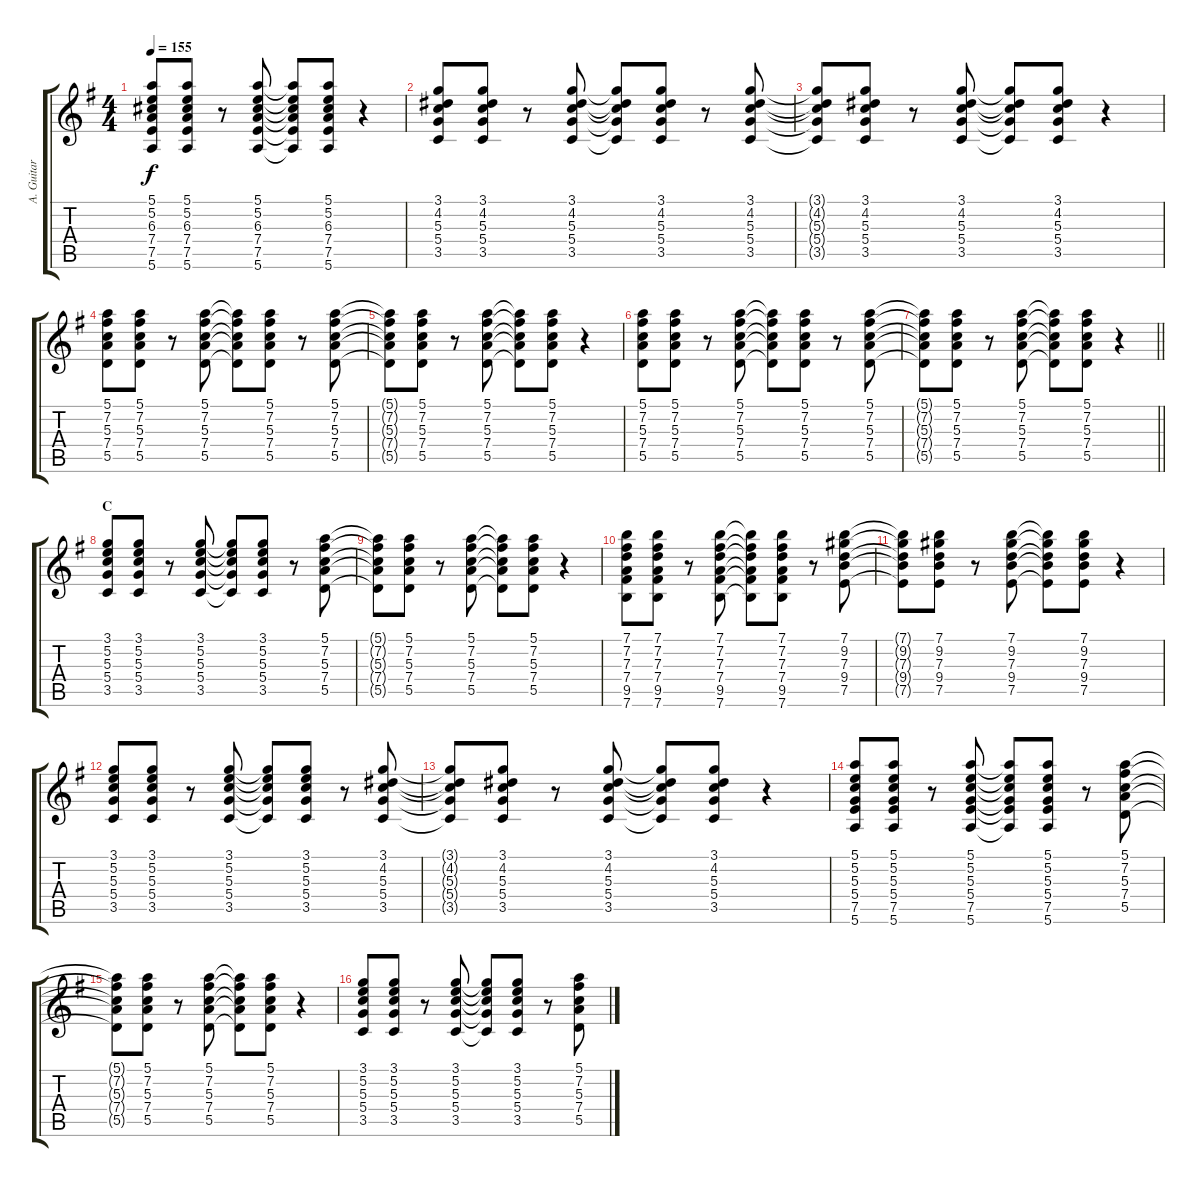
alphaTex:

\track ("A. Guitar" "A. Guitar") {instrument acousticguitarsteel}
\staff {score tabs}
\tuning (E4 B3 G3 D3 A2 E2) {hide}
\ts (4 4)
\tempo 155
\clef g2
\ks g
(5.1{t} 5.2{t} 6.3{t} 7.4{t} 7.5{t} 5.6{t}).8{dy f} (5.1 5.2 6.3 7.4 7.5 5.6).8 r.8 (5.1 5.2 6.3 7.4 7.5 5.6).8 (5.1{t} 5.2{t} 6.3{t} 7.4{t} 7.5{t} 5.6{t}).8 (5.1 5.2 6.3 7.4 7.5 5.6).8 r.4 |
(3.1 4.2 5.3 5.4 3.5).8 (3.1 4.2 5.3 5.4 3.5).8 r.8 (3.1 4.2 5.3 5.4 3.5).8 (3.1{t} 4.2{t} 5.3{t} 5.4{t} 3.5{t}).8 (3.1 4.2 5.3 5.4 3.5).8 r.8 (3.1 4.2 5.3 5.4 3.5).8 |
(3.1{t} 4.2{t} 5.3{t} 5.4{t} 3.5{t}).8 (3.1 4.2 5.3 5.4 3.5).8 r.8 (3.1 4.2 5.3 5.4 3.5).8 (3.1{t} 4.2{t} 5.3{t} 5.4{t} 3.5{t}).8 (3.1 4.2 5.3 5.4 3.5).8 r.4 |
(5.1 7.2 5.3 7.4 5.5).8 (5.1 7.2 5.3 7.4 5.5).8 r.8 (5.1 7.2 5.3 7.4 5.5).8 (5.1{t} 7.2{t} 5.3{t} 7.4{t} 5.5{t}).8 (5.1 7.2 5.3 7.4 5.5).8 r.8 (5.1 7.2 5.3 7.4 5.5).8 |
(5.1{t} 7.2{t} 5.3{t} 7.4{t} 5.5{t}).8 (5.1 7.2 5.3 7.4 5.5).8 r.8 (5.1 7.2 5.3 7.4 5.5).8 (5.1{t} 7.2{t} 5.3{t} 7.4{t} 5.5{t}).8 (5.1 7.2 5.3 7.4 5.5).8 r.4 |
(5.1 7.2 5.3 7.4 5.5).8 (5.1 7.2 5.3 7.4 5.5).8 r.8 (5.1 7.2 5.3 7.4 5.5).8 (5.1{t} 7.2{t} 5.3{t} 7.4{t} 5.5{t}).8 (5.1 7.2 5.3 7.4 5.5).8 r.8 (5.1 7.2 5.3 7.4 5.5).8 |
\barLineRight lightlight
(5.1{t} 7.2{t} 5.3{t} 7.4{t} 5.5{t}).8 (5.1 7.2 5.3 7.4 5.5).8 r.8 (5.1 7.2 5.3 7.4 5.5).8 (5.1{t} 7.2{t} 5.3{t} 7.4{t} 5.5{t}).8 (5.1 7.2 5.3 7.4 5.5).8 r.4 |
\section ("" "C")
(3.1 5.2 5.3 5.4 3.5).8 (3.1 5.2 5.3 5.4 3.5).8 r.8 (3.1 5.2 5.3 5.4 3.5).8 (3.1{t} 5.2{t} 5.3{t} 5.4{t} 3.5{t}).8 (3.1 5.2 5.3 5.4 3.5).8 r.8 (5.1 7.2 5.3 7.4 5.5).8 |
(5.1{t} 7.2{t} 5.3{t} 7.4{t} 5.5{t}).8 (5.1 7.2 5.3 7.4 5.5).8 r.8 (5.1 7.2 5.3 7.4 5.5).8 (5.1{t} 7.2{t} 5.3{t} 7.4{t} 5.5{t}).8 (5.1 7.2 5.3 7.4 5.5).8 r.4 |
(7.1 7.2 7.3 7.4 9.5 7.6).8 (7.1 7.2 7.3 7.4 9.5 7.6).8 r.8 (7.1 7.2 7.3 7.4 9.5 7.6).8 (7.1{t} 7.2{t} 7.3{t} 7.4{t} 9.5{t} 7.6{t}).8 (7.1 7.2 7.3 7.4 9.5 7.6).8 r.8 (7.1 9.2 7.3 9.4 7.5).8 |
(7.1{t} 9.2{t} 7.3{t} 9.4{t} 7.5{t}).8 (7.1 9.2 7.3 9.4 7.5).8 r.8 (7.1 9.2 7.3 9.4 7.5).8 (7.1{t} 9.2{t} 7.3{t} 9.4{t} 7.5{t}).8 (7.1 9.2 7.3 9.4 7.5).8 r.4 |
(3.1 5.2 5.3 5.4 3.5).8 (3.1 5.2 5.3 5.4 3.5).8 r.8 (3.1 5.2 5.3 5.4 3.5).8 (3.1{t} 5.2{t} 5.3{t} 5.4{t} 3.5{t}).8 (3.1 5.2 5.3 5.4 3.5).8 r.8 (3.1 4.2 5.3 5.4 3.5).8 |
(3.1{t} 4.2{t} 5.3{t} 5.4{t} 3.5{t}).8 (3.1 4.2 5.3 5.4 3.5).8 r.8 (3.1 4.2 5.3 5.4 3.5).8 (3.1{t} 4.2{t} 5.3{t} 5.4{t} 3.5{t}).8 (3.1 4.2 5.3 5.4 3.5).8 r.4 |
(5.1 5.2 5.3 5.4 7.5 5.6).8 (5.1 5.2 5.3 5.4 7.5 5.6).8 r.8 (5.1 5.2 5.3 5.4 7.5 5.6).8 (5.1{t} 5.2{t} 5.3{t} 5.4{t} 7.5{t} 5.6{t}).8 (5.1 5.2 5.3 5.4 7.5 5.6).8 r.8 (5.1 7.2 5.3 7.4 5.5).8 |
(5.1{t} 7.2{t} 5.3{t} 7.4{t} 5.5{t}).8 (5.1 7.2 5.3 7.4 5.5).8 r.8 (5.1 7.2 5.3 7.4 5.5).8 (5.1{t} 7.2{t} 5.3{t} 7.4{t} 5.5{t}).8 (5.1 7.2 5.3 7.4 5.5).8 r.4 |
(3.1 5.2 5.3 5.4 3.5).8 (3.1 5.2 5.3 5.4 3.5).8 r.8 (3.1 5.2 5.3 5.4 3.5).8 (3.1{t} 5.2{t} 5.3{t} 5.4{t} 3.5{t}).8 (3.1 5.2 5.3 5.4 3.5).8 r.8 (5.1 7.2 5.3 7.4 5.5).8
